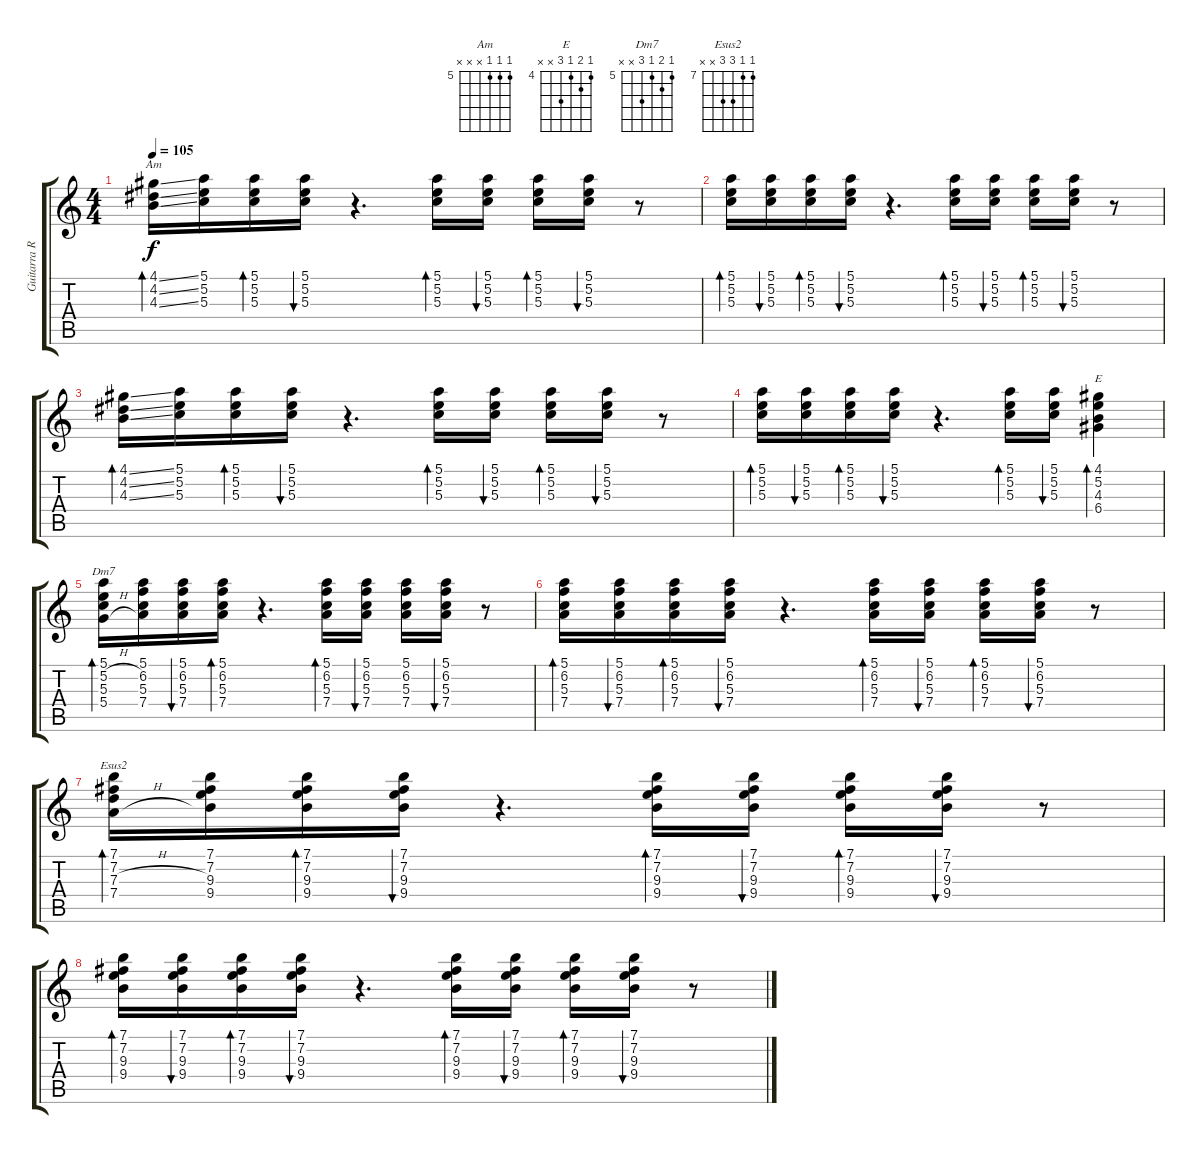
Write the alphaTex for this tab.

\track ("Guitarra Ritmica" "Guitarra R") {instrument electricguitarclean}
\staff {score tabs}
\tuning (E4 B3 G3 D3 A2 E2) {hide}
\chord ("Am" 5 5 5 x x x) {firstfret 5}
\chord ("E" 4 5 4 6 x x) {firstfret 4}
\chord ("Dm7" 5 6 5 7 x x) {firstfret 5}
\chord ("Esus2" 7 7 9 9 x x) {firstfret 7}
\ts (4 4)
\tempo 105
\clef g2
\ks c
(4.1{ss} 4.2{ss} 4.3{ss}).16{bd 120 ch "Am" dy f} (5.1 5.2 5.3).16 (5.1 5.2 5.3).16{bd 120} (5.1 5.2 5.3).16{bu 120} r.4{d} (5.1 5.2 5.3).16{bd 120} (5.1 5.2 5.3).16{bu 120} (5.1 5.2 5.3).16{bd 120} (5.1 5.2 5.3).16{bu 120} r.8 |
(5.1 5.2 5.3).16{bd 120} (5.1 5.2 5.3).16{bu 120} (5.1 5.2 5.3).16{bd 120} (5.1 5.2 5.3).16{bu 120} r.4{d} (5.1 5.2 5.3).16{bd 120} (5.1 5.2 5.3).16{bu 120} (5.1 5.2 5.3).16{bd 120} (5.1 5.2 5.3).16{bu 120} r.8 |
(4.1{ss} 4.2{ss} 4.3{ss}).16{bd 120} (5.1 5.2 5.3).16 (5.1 5.2 5.3).16{bd 120} (5.1 5.2 5.3).16{bu 120} r.4{d} (5.1 5.2 5.3).16{bd 120} (5.1 5.2 5.3).16{bu 120} (5.1 5.2 5.3).16{bd 120} (5.1 5.2 5.3).16{bu 120} r.8 |
(5.1 5.2 5.3).16{bd 120} (5.1 5.2 5.3).16{bu 120} (5.1 5.2 5.3).16{bd 120} (5.1 5.2 5.3).16{bu 120} r.4{d} (5.1 5.2 5.3).16{bd 120} (5.1 5.2 5.3).16{bu 120} (4.1 5.2 4.3 6.4).4{bd 120 ch "E"} |
(5.1 5.2{h} 5.3 5.4{h}).16{bd 120 ch "Dm7"} (5.1 6.2 5.3 7.4).16 (5.1 6.2 5.3 7.4).16{bu 120} (5.1 6.2 5.3 7.4).16{bd 120} r.4{d} (5.1 6.2 5.3 7.4).16{bd 120} (5.1 6.2 5.3 7.4).16{bu 120} (5.1 6.2 5.3 7.4).16 (5.1 6.2 5.3 7.4).16{bu 120} r.8 |
(5.1 6.2 5.3 7.4).16{bd 60} (5.1 6.2 5.3 7.4).16{bu 60} (5.1 6.2 5.3 7.4).16{bd 60} (5.1 6.2 5.3 7.4).16{bu 60} r.4{d} (5.1 6.2 5.3 7.4).16{bd 60} (5.1 6.2 5.3 7.4).16{bu 60} (5.1 6.2 5.3 7.4).16{bd 60} (5.1 6.2 5.3 7.4).16{bu 60} r.8 |
(7.1 7.2 7.3{h} 7.4{h}).16{bd 60 ch "Esus2"} (7.1 7.2 9.3 9.4).16 (7.1 7.2 9.3 9.4).16{bd 60} (7.1 7.2 9.3 9.4).16{bu 60} r.4{d} (7.1 7.2 9.3 9.4).16{bd 60} (7.1 7.2 9.3 9.4).16{bu 60} (7.1 7.2 9.3 9.4).16{bd 60} (7.1 7.2 9.3 9.4).16{bu 60} r.8 |
(7.1 7.2 9.3 9.4).16{bd 60} (7.1 7.2 9.3 9.4).16{bu 60} (7.1 7.2 9.3 9.4).16{bd 60} (7.1 7.2 9.3 9.4).16{bu 60} r.4{d} (7.1 7.2 9.3 9.4).16{bd 60} (7.1 7.2 9.3 9.4).16{bu 60} (7.1 7.2 9.3 9.4).16{bd 60} (7.1 7.2 9.3 9.4).16{bu 60} r.8
